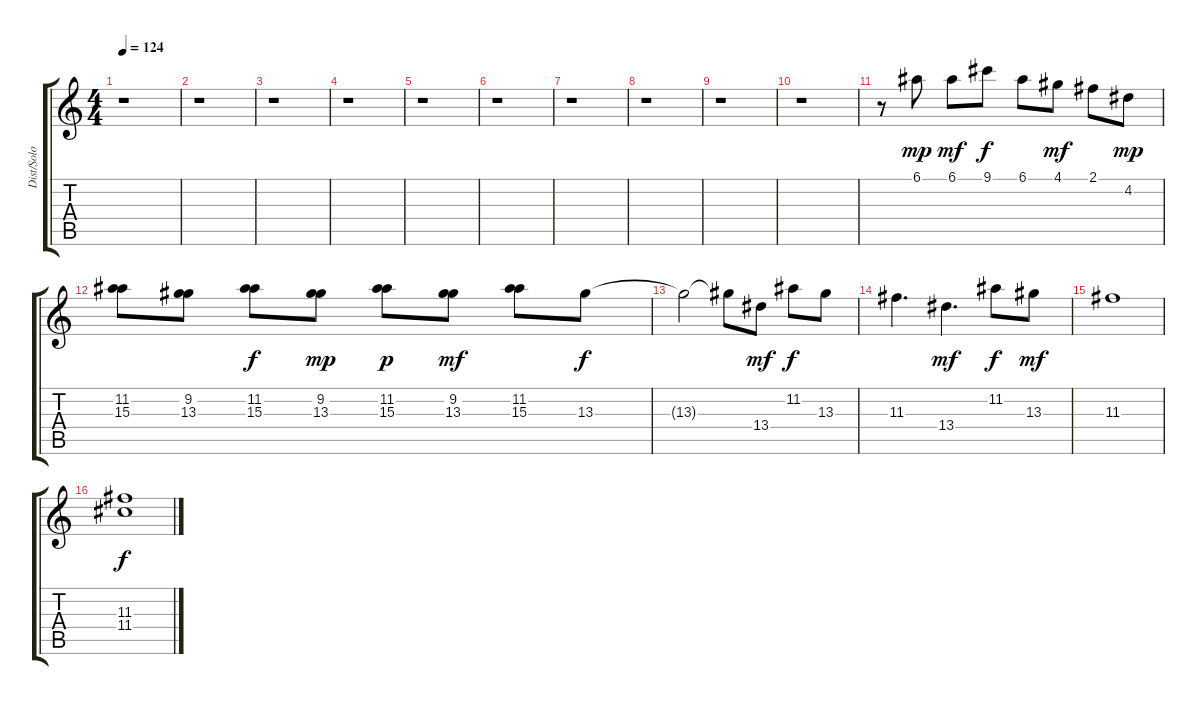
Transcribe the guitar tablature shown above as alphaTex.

\track ("Dist/Solo" "Dist/Solo") {instrument distortionguitar}
\staff {score tabs}
\tuning (E4 B3 G3 D3 A2 E2) {hide}
\ts (4 4)
\tempo 124
\clef g2
\ks c
r.1{dy mp} |
r.1 |
r.1 |
r.1 |
r.1 |
r.1 |
r.1 |
r.1 |
r.1 |
r.1 |
r.8 6.1.8 6.1.8{dy mf} 9.1.8{dy f} 6.1.8 4.1.8{dy mf} 2.1.8 4.2.8{dy mp} |
(11.2 15.3).8 (9.2 13.3).8 (11.2 15.3).8{dy f} (9.2 13.3).8{dy mp} (11.2 15.3).8{dy p} (9.2 13.3).8{dy mf} (11.2 15.3).8 13.3.8{dy f} |
13.3{t}.2 13.3{t}.8 13.4.8{dy mf} 11.2.8{dy f} 13.3.8 |
11.3.4{d} 13.4.4{d dy mf} 11.2.8{dy f} 13.3.8{dy mf} |
11.3.1 |
(11.3 11.4).1{dy f}
